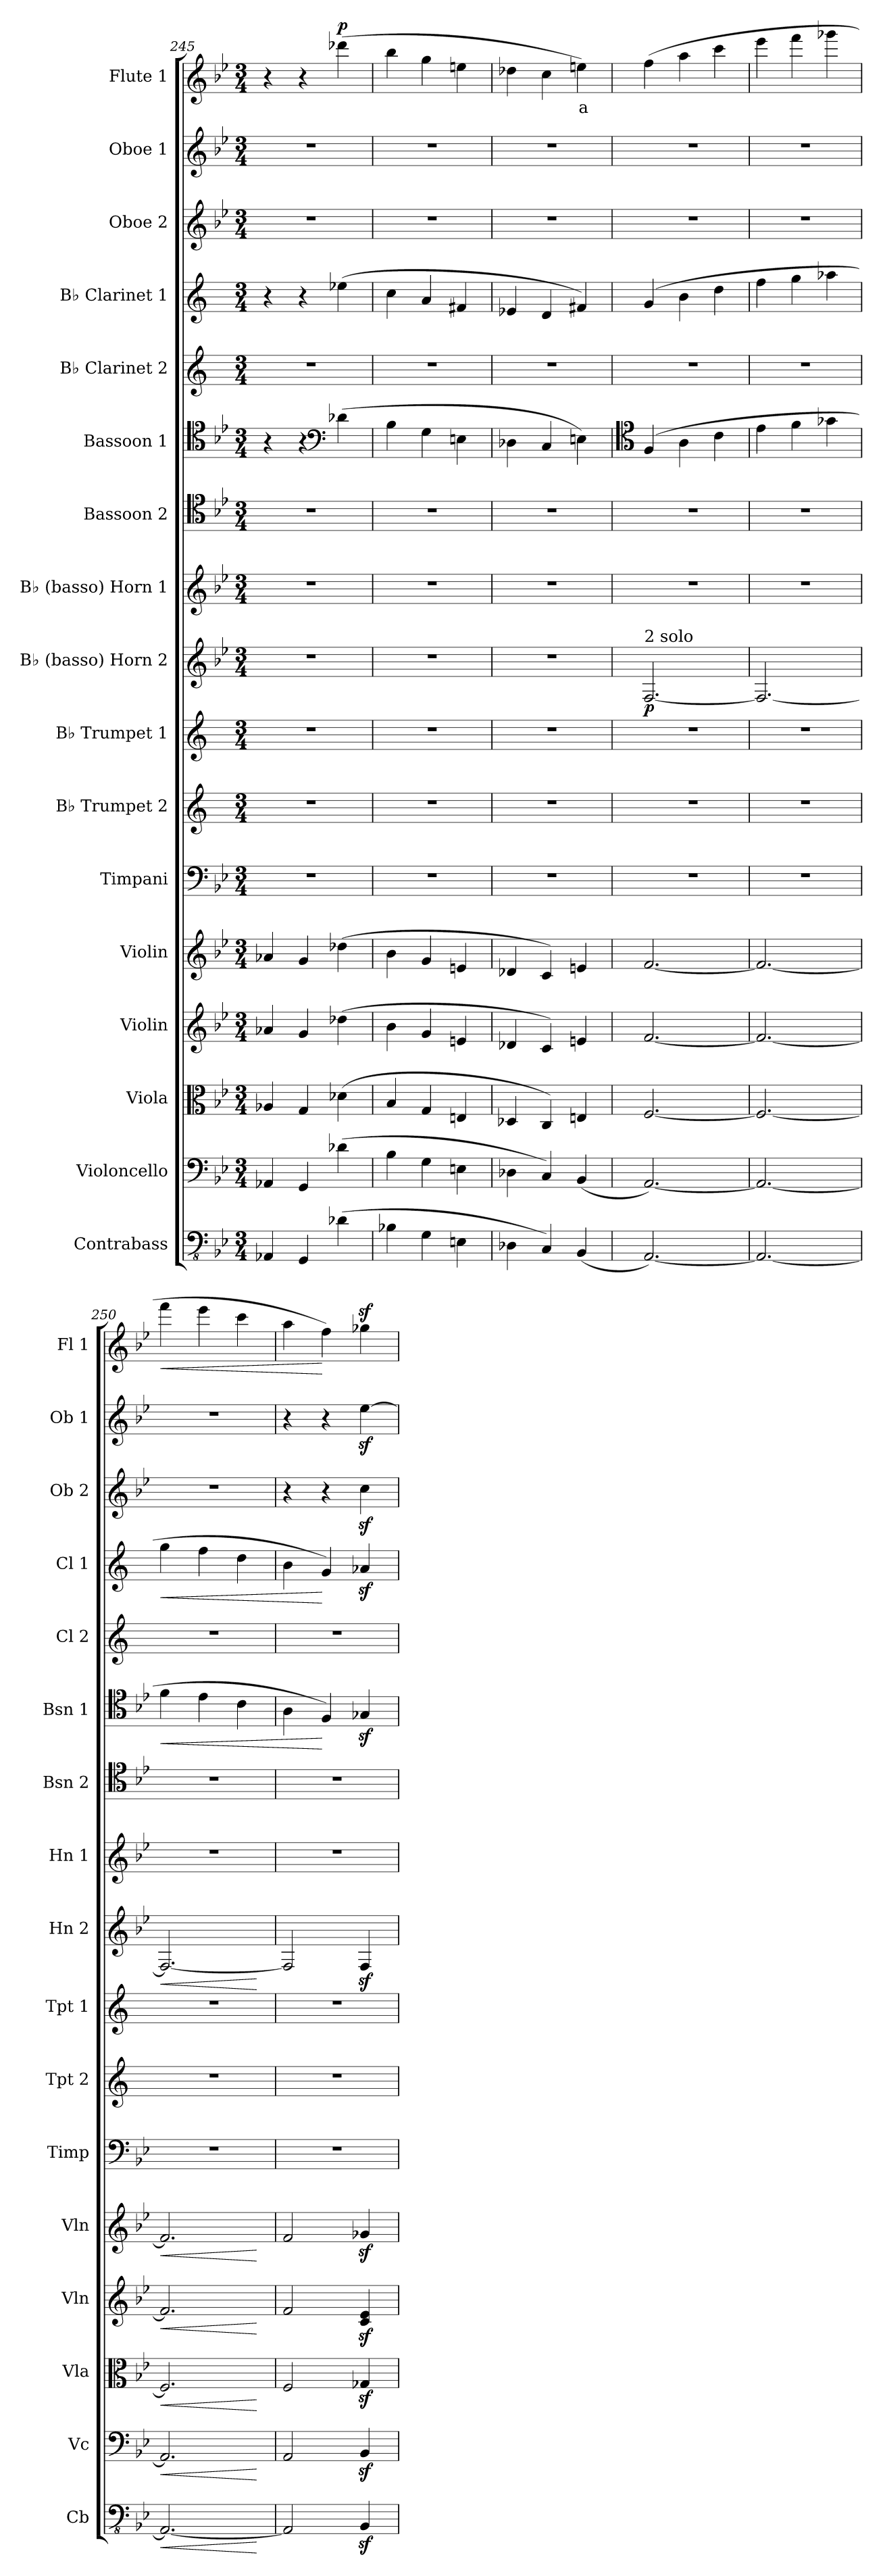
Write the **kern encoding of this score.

**kern	**dynam	**kern	**dynam	**kern	**dynam	**kern	**dynam	**kern	**dynam	**kern	**kern	**kern	**kern	**dynam	**kern	**kern	**kern	**dynam	**kern	**kern	**dynam	**kern	**kern	**kern	**text	**dynam
*part17	*part17	*part16	*part16	*part15	*part15	*part14	*part14	*part13	*part13	*part12	*part11	*part10	*part9	*part9	*part8	*part7	*part6	*part6	*part5	*part4	*part4	*part3	*part2	*part1	*part1	*part1
*staff17	*staff17	*staff16	*staff16	*staff15	*staff15	*staff14	*staff14	*staff13	*staff13	*staff12	*staff11	*staff10	*staff9	*staff9	*staff8	*staff7	*staff6	*staff6	*staff5	*staff4	*staff4	*staff3	*staff2	*staff1	*staff1	*staff1
*I"Contrabass	*	*I"Violoncello	*	*I"Viola	*	*I"Violin	*	*I"Violin	*	*I"Timpani	*I"B♭ Trumpet 2	*I"B♭ Trumpet 1	*I"B♭ (basso) Horn 2	*	*I"B♭ (basso) Horn 1	*I"Bassoon 2	*I"Bassoon 1	*	*I"B♭ Clarinet 2	*I"B♭ Clarinet 1	*	*I"Oboe 2	*I"Oboe 1	*I"Flute 1	*	*
*I'Cb	*	*I'Vc	*	*I'Vla	*	*I'Vln	*	*I'Vln	*	*I'Timp	*I'Tpt 2	*I'Tpt 1	*I'Hn 2	*	*I'Hn 1	*I'Bsn 2	*I'Bsn 1	*	*I'Cl 2	*I'Cl 1	*	*I'Ob 2	*I'Ob 1	*I'Fl 1	*	*
*clefFv4	*	*clefF4	*	*clefC3	*	*clefG2	*	*clefG2	*	*clefF4	*clefG2	*clefG2	*clefG2	*	*clefG2	*clefC4	*clefC4	*	*clefG2	*clefG2	*	*clefG2	*clefG2	*clefG2	*	*
*	*	*	*	*	*	*	*	*	*	*	*ITrd1c2	*ITrd1c2	*ITrd8c14	*	*ITrd8c14	*	*	*	*ITrd1c2	*ITrd1c2	*	*	*	*	*	*
*k[b-e-]	*	*k[b-e-]	*	*k[b-e-]	*	*k[b-e-]	*	*k[b-e-]	*	*k[b-e-]	*k[b-e-]	*k[b-e-]	*k[b-e-]	*	*k[b-e-]	*k[b-e-]	*k[b-e-]	*	*k[b-e-]	*k[b-e-]	*	*k[b-e-]	*k[b-e-]	*k[b-e-]	*	*
*M3/4	*	*M3/4	*	*M3/4	*	*M3/4	*	*M3/4	*	*M3/4	*M3/4	*M3/4	*M3/4	*	*M3/4	*M3/4	*M3/4	*	*M3/4	*M3/4	*	*M3/4	*M3/4	*M3/4	*	*
=245	=245	=245	=245	=245	=245	=245	=245	=245	=245	=245	=245	=245	=245	=245	=245	=245	=245	=245	=245	=245	=245	=245	=245	=245	=245	=245
4AAA-X/	.	4AA-X/	.	4A-X/	.	4a-X/	.	4a-X/	.	2.r	2.r	2.r	2.r	.	2.r	2.r	4r	.	2.r	4r	.	2.r	2.r	4r	.	.
4GGG/	.	4GG/	.	4G/	.	4g/	.	4g/	.	.	.	.	.	.	.	.	4r	.	.	4r	.	.	.	4r	.	.
*	*	*	*	*	*	*	*	*	*	*	*	*	*	*	*	*	*clefF4	*	*	*	*	*	*	*	*	*
!	!	!	!	!	!	!	!	!	!	!	!	!	!	!	!	!	!	!	!	!	!	!	!	!	!	!LO:DY:b
(>4D-X\	.	(>4d-X\	.	(>4d-X\	.	(>4dd-X\	.	(>4dd-X\	.	.	.	.	.	.	.	.	(>4d-X\	.	.	(>4dd-X\	.	.	.	(>4ddd-X\	.	p
=246	=246	=246	=246	=246	=246	=246	=246	=246	=246	=246	=246	=246	=246	=246	=246	=246	=246	=246	=246	=246	=246	=246	=246	=246	=246	=246
4BB-X\	.	4B-\	.	4B-/	.	4b-\	.	4b-\	.	2.r	2.r	2.r	2.r	.	2.r	2.r	4B-\	.	2.r	4b-\	.	2.r	2.r	4bb-\	.	.
4GG\	.	4G\	.	4G/	.	4g/	.	4g/	.	.	.	.	.	.	.	.	4G\	.	.	4g/	.	.	.	4gg\	.	.
4EEn\	.	4En\	.	4En/	.	4en/	.	4en/	.	.	.	.	.	.	.	.	4En\	.	.	4en/	.	.	.	4een\	.	.
!!LO:PB:g=z
=247	=247	=247	=247	=247	=247	=247	=247	=247	=247	=247	=247	=247	=247	=247	=247	=247	=247	=247	=247	=247	=247	=247	=247	=247	=247	=247
4DD-X\	.	4D-X\	.	4D-X/	.	4d-X/	.	4d-X/	.	2.r	2.r	2.r	2.r	.	2.r	2.r	4D-X\	.	2.r	4d-X/	.	2.r	2.r	4dd-X\	.	.
4CC/)	.	4C/)	.	4C/)	.	4c/)	.	4c/)	.	.	.	.	.	.	.	.	4C/	.	.	4c/	.	.	.	4cc\	.	.
!	!	!	!	!	!	!	!	!	!	!	!	!	!	!	!	!	!	!	!	!	!	!	!	!	!LO:LY:b:color=#FF0000	!
(<4BBB-/	.	(<4BB-/	.	4En/	.	4en/	.	4en/	.	.	.	.	.	.	.	.	4En\)	.	.	4en/)	.	.	.	4een\)	a	.
=248	=248	=248	=248	=248	=248	=248	=248	=248	=248	=248	=248	=248	=248	=248	=248	=248	=248	=248	=248	=248	=248	=248	=248	=248	=248	=248
*	*	*	*	*	*	*	*	*	*	*	*	*	*	*	*	*	*clefC4	*	*	*	*	*	*	*	*	*
!	!	!	!	!	!	!	!	!	!	!	!	!	!LO:TX:a:t=2 solo	!	!	!	!	!	!	!	!	!	!	!	!	!
!	!	!	!	!	!	!	!	!	!	!	!	!	!	!LO:DY:b	!	!	!	!	!	!	!	!	!	!	!	!
[2.AAA/)	.	[2.AA/)	.	[2.F/	.	[2.f/	.	[2.f/	.	2.r	2.r	2.r	[2.FF/	p	2.r	2.r	(>4F/	.	2.r	(>4f/	.	2.r	2.r	(>4ff\	.	.
.	.	.	.	.	.	.	.	.	.	.	.	.	.	.	.	.	4A\	.	.	4a\	.	.	.	4aa\	.	.
.	.	.	.	.	.	.	.	.	.	.	.	.	.	.	.	.	4c\	.	.	4cc\	.	.	.	4ccc\	.	.
=249	=249	=249	=249	=249	=249	=249	=249	=249	=249	=249	=249	=249	=249	=249	=249	=249	=249	=249	=249	=249	=249	=249	=249	=249	=249	=249
2.AAA/_	.	2.AA/_	.	2.F/_	.	2.f/_	.	2.f/_	.	2.r	2.r	2.r	2.FF/_	.	2.r	2.r	4e-\	.	2.r	4ee-\	.	2.r	2.r	4eee-\	.	.
.	.	.	.	.	.	.	.	.	.	.	.	.	.	.	.	.	4f\	.	.	4ff\	.	.	.	4fff\	.	.
.	.	.	.	.	.	.	.	.	.	.	.	.	.	.	.	.	4g-X\	.	.	4gg-X\	.	.	.	4ggg-X\	.	.
=250	=250	=250	=250	=250	=250	=250	=250	=250	=250	=250	=250	=250	=250	=250	=250	=250	=250	=250	=250	=250	=250	=250	=250	=250	=250	=250
!	!LO:HP:b	!	!LO:HP:b	!	!LO:HP:b	!	!LO:HP:b	!	!LO:HP:b	!	!	!	!	!LO:HP:b	!	!	!	!LO:HP:b	!	!	!LO:HP:b	!	!	!	!	!LO:HP:b
2.AAA/_	<	2.AA/]	<	2.F/]	<	2.f/]	<	2.f/]	<	2.r	2.r	2.r	2.FF/_	<	2.r	2.r	4f\	<	2.r	4ff\	<	2.r	2.r	4fff\	.	<
.	.	.	.	.	.	.	.	.	.	.	.	.	.	.	.	.	4e-\	.	.	4ee-\	.	.	.	4eee-\	.	.
.	.	.	.	.	.	.	.	.	.	.	.	.	.	.	.	.	4c\	.	.	4cc\	.	.	.	4ccc\	.	.
.	[	.	[	.	[	.	[	.	[	.	.	.	.	[	.	.	.	.	.	.	.	.	.	.	.	.
=251	=251	=251	=251	=251	=251	=251	=251	=251	=251	=251	=251	=251	=251	=251	=251	=251	=251	=251	=251	=251	=251	=251	=251	=251	=251	=251
2AAA/]	.	2AA/	.	2F/	.	2f/	.	2f/	.	2.r	2.r	2.r	2FF/]	.	2.r	2.r	4A\	.	2.r	4a\	.	4r	4r	4aa\	.	.
.	.	.	.	.	.	.	.	.	.	.	.	.	.	.	.	.	4F/)	[	.	4f/)	[	4r	4r	4ff\)	.	[
4BBB-z</	.	4BB-z</	.	4G-Xz</	.	4c/z< 4e-/z<	.	4g-Xz</	.	.	.	.	4FFz</	.	.	.	4G-Xz</	.	.	4g-Xz</	.	4ccz<\	[4ee-z<\	4gg-Xz<\	.	.
=	=	=	=	=	=	=	=	=	=	=	=	=	=	=	=	=	=	=	=	=	=	=	=	=	=	=
*-	*-	*-	*-	*-	*-	*-	*-	*-	*-	*-	*-	*-	*-	*-	*-	*-	*-	*-	*-	*-	*-	*-	*-	*-	*-	*-
